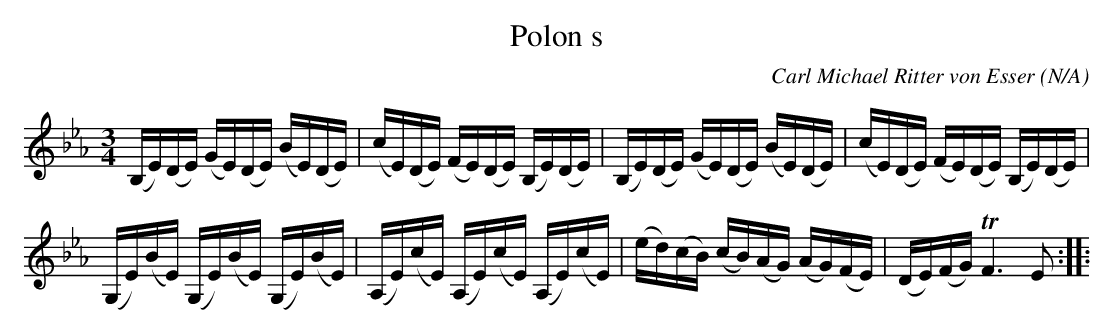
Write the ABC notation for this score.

X:1
T:Polon s
C:Carl Michael Ritter von Esser
O:N/A
M:3/4
L:1/16
K:Eb
 (B,E)(DE) (GE)(DE) (BE)(DE) |(cE)(DE) (FE)(DE) (B,E)(DE) | (B,E)(DE) (GE)(DE) (BE)(DE) |(cE)(DE) (FE)(DE) (B,E)(DE)|
(G,E)(BE) (G,E)(BE) (G,E)(BE)| (A,E)(cE) (A,E)(cE) (A,E)(cE)| (ed)(cB) (cB)(AG) (AG)(FE)| (DE)(FG)TF6 E2  :|\
|:
